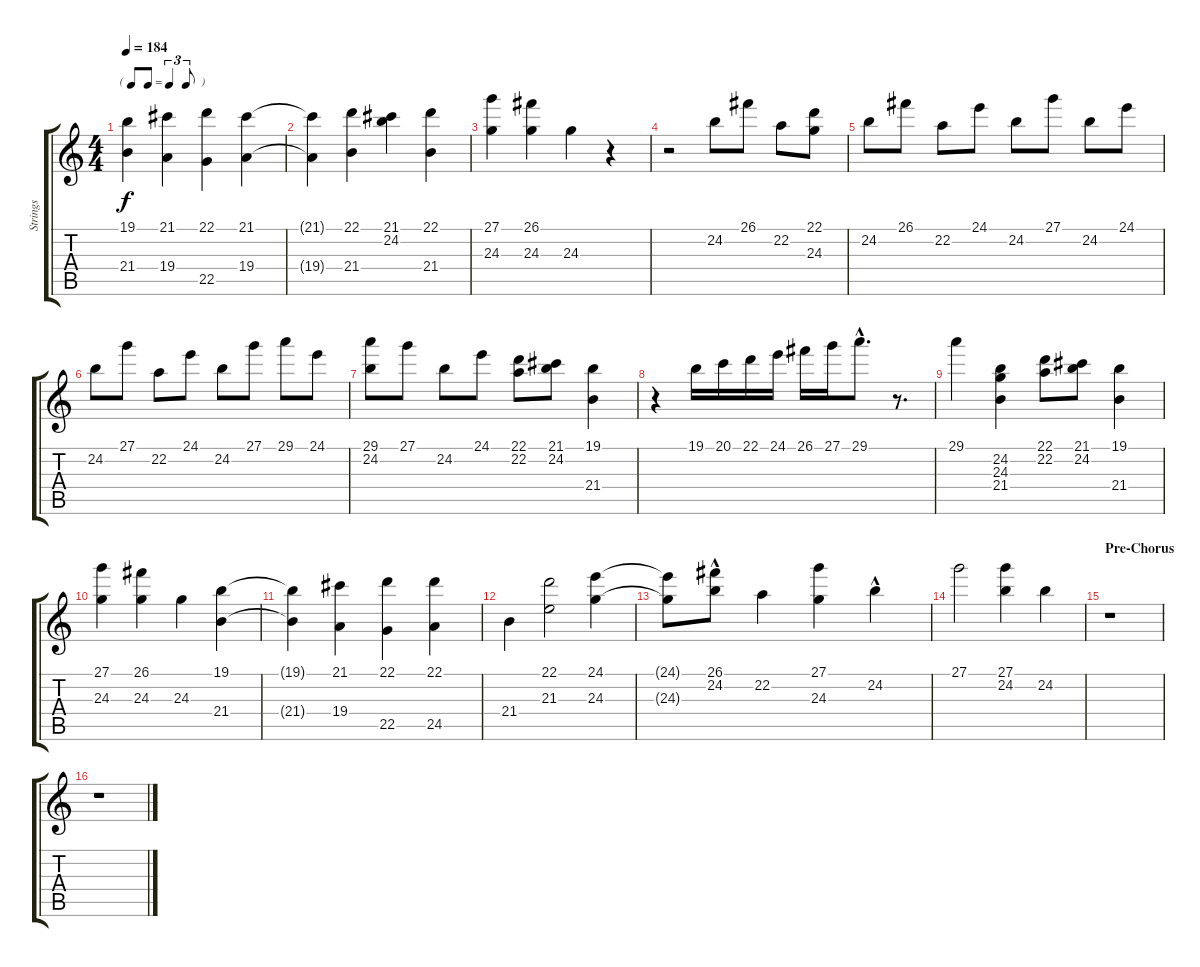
\track ("Strings" "Strings") {instrument synthstrings2}
\staff {score tabs}
\tuning (E4 B3 G3 D3 A2 E2) {hide}
\ts (4 4)
\tf triplet8th
\tempo 184
\clef g2
\ks c
(19.1{t} 21.4{t}).4{dy f} (21.1 19.4).4 (22.1 22.5).4 (21.1 19.4).4 |
(21.1{t} 19.4{t}).4 (22.1 21.4).4 (21.1 24.2).4 (22.1 21.4).4 |
(27.1 24.3).4 (26.1 24.3).4 24.3.4 r.4 |
r.2 24.2.8 26.1.8 22.2.8 (22.1 24.3).8 |
24.2.8 26.1.8 22.2.8 24.1.8 24.2.8 27.1.8 24.2.8 24.1.8 |
24.2.8 27.1.8 22.2.8 24.1.8 24.2.8 27.1.8 29.1.8 24.1.8 |
(29.1 24.2).8 27.1.8 24.2.8 24.1.8 (22.1 22.2).8 (21.1 24.2).8 (19.1 21.4).4 |
r.4 19.1.16 20.1.16 22.1.16 24.1.16 26.1.16 27.1.16 29.1{hac}.8{d} r.8{d} |
29.1.4 (24.2 24.3 21.4).4 (22.1 22.2).8 (21.1 24.2).8 (19.1 21.4).4 |
(27.1 24.3).4 (26.1 24.3).4 24.3.4 (19.1 21.4).4 |
(19.1{t} 21.4{t}).4 (21.1 19.4).4 (22.1 22.5).4 (22.1 24.5).4 |
21.4.4 (22.1 21.3).2 (24.1 24.3).4 |
(24.1{t} 24.3{t}).8 (26.1{hac} 24.2).8 22.2.4 (27.1 24.3).4 24.2{hac}.4 |
27.1.2 (27.1 24.2).4 24.2.4 |
\section ("" "Pre-Chorus")
r.1 |
r.1
